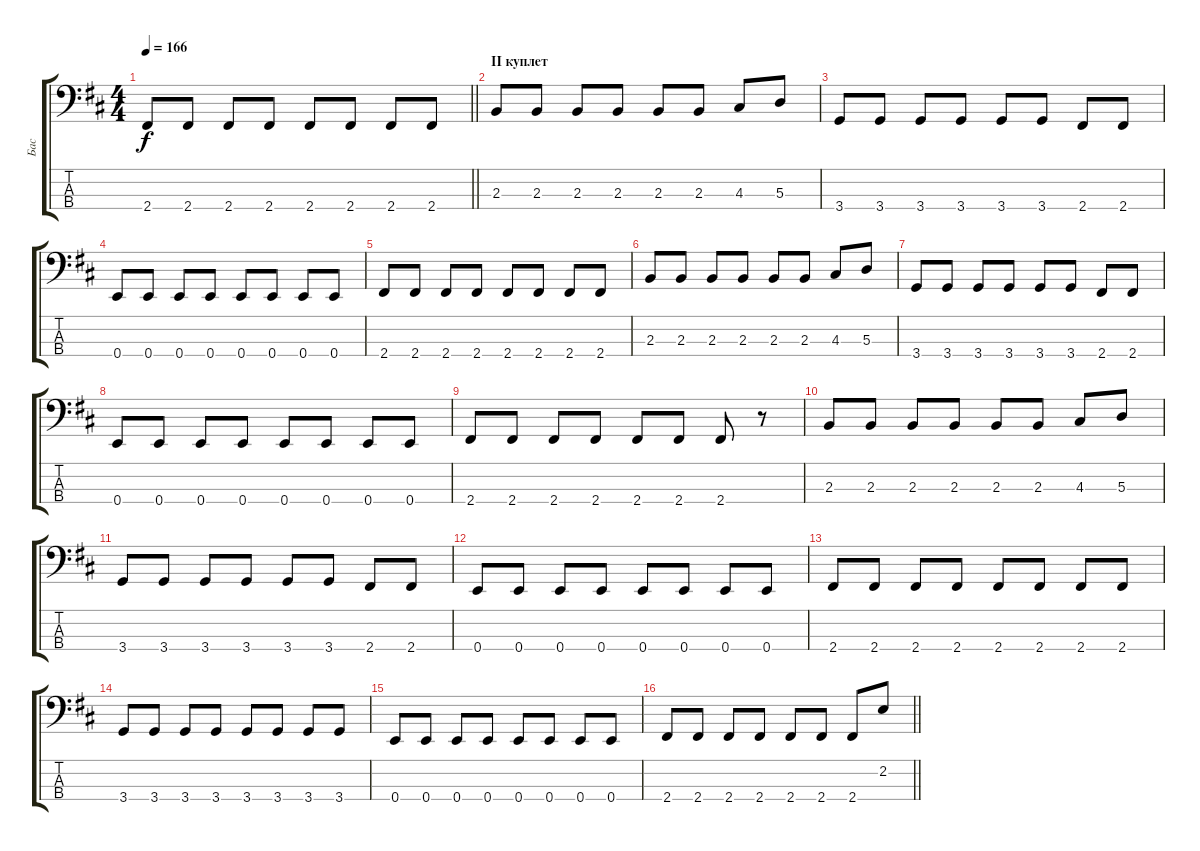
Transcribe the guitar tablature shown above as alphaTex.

\track ("Бас" "Бас") {instrument electricbassfinger}
\staff {score tabs}
\tuning (G2 D2 A1 E1) {hide}
\ts (4 4)
\tempo 166
\clef f4
\barLineRight lightlight
\ks bminor
2.4.8{dy f} 2.4.8 2.4.8 2.4.8 2.4.8 2.4.8 2.4.8 2.4.8 |
\section ("" "II куплет")
2.3.8 2.3.8 2.3.8 2.3.8 2.3.8 2.3.8 4.3.8 5.3.8 |
3.4.8 3.4.8 3.4.8 3.4.8 3.4.8 3.4.8 2.4.8 2.4.8 |
0.4.8 0.4.8 0.4.8 0.4.8 0.4.8 0.4.8 0.4.8 0.4.8 |
2.4.8 2.4.8 2.4.8 2.4.8 2.4.8 2.4.8 2.4.8 2.4.8 |
2.3.8 2.3.8 2.3.8 2.3.8 2.3.8 2.3.8 4.3.8 5.3.8 |
3.4.8 3.4.8 3.4.8 3.4.8 3.4.8 3.4.8 2.4.8 2.4.8 |
0.4.8 0.4.8 0.4.8 0.4.8 0.4.8 0.4.8 0.4.8 0.4.8 |
2.4.8 2.4.8 2.4.8 2.4.8 2.4.8 2.4.8 2.4.8 r.8 |
2.3.8 2.3.8 2.3.8 2.3.8 2.3.8 2.3.8 4.3.8 5.3.8 |
3.4.8 3.4.8 3.4.8 3.4.8 3.4.8 3.4.8 2.4.8 2.4.8 |
0.4.8 0.4.8 0.4.8 0.4.8 0.4.8 0.4.8 0.4.8 0.4.8 |
2.4.8 2.4.8 2.4.8 2.4.8 2.4.8 2.4.8 2.4.8 2.4.8 |
3.4.8 3.4.8 3.4.8 3.4.8 3.4.8 3.4.8 3.4.8 3.4.8 |
0.4.8 0.4.8 0.4.8 0.4.8 0.4.8 0.4.8 0.4.8 0.4.8 |
\barLineRight lightlight
2.4.8 2.4.8 2.4.8 2.4.8 2.4.8 2.4.8 2.4.8 2.2{sl}.8
